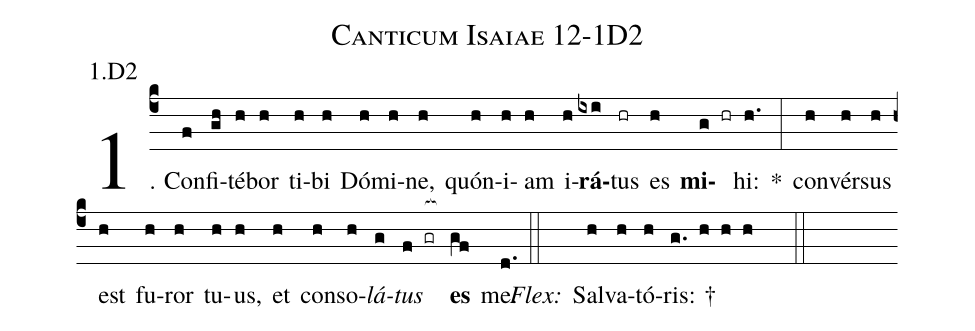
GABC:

name: Canticum Isaiae 12-1D2;
annotation: 1.D2;
%%
(c4)1. Con(f)fi(gh)té(h)bor(h) ti(h)bi(h) Dó(h)mi(h)ne,(h) quón(h)i(h)am(h) i(h)<b>rá</b>(ixi)tus(hr) es(h) <b>mi</b>(g hr)hi:(h.) *(:) con(h)vér(h)sus(h) est(h) fu(h)ror(h) tu(h)us,(h) et(h) con(h)so(h)<i>lá</i>(g)<i>tus</i>(f gr[ocb:1{]) <b>es</b>(gf[ocb:0}]) me.(d.) (::)
<i>Flex:</i>()  Sal(h)va(h)tó(h)ris: †(g. h h h  ::)
